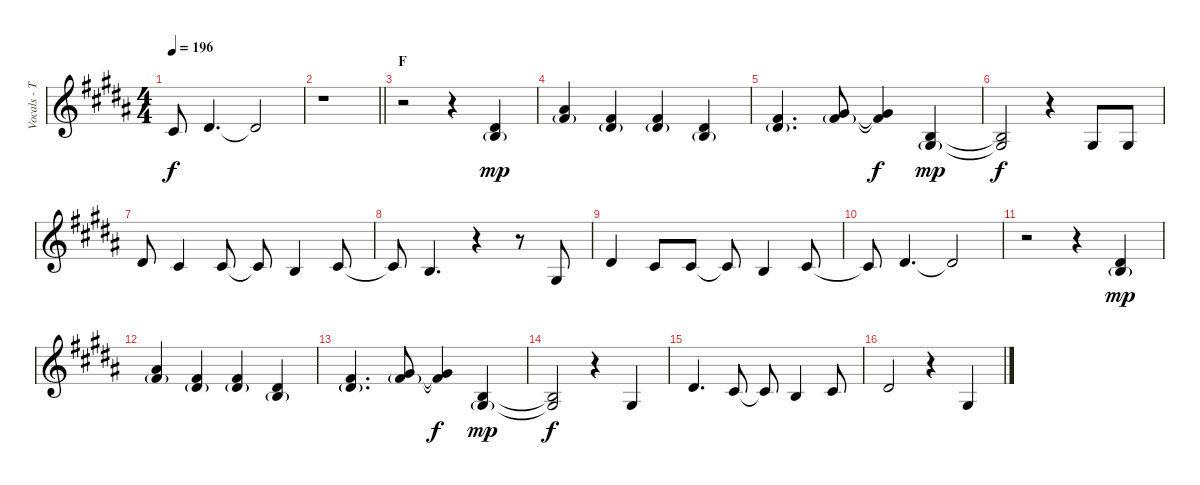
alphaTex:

\track ("Vocals - Takanori" "Vocals - T") {instrument lead6voice}
\staff {score}
\tuning (E4 B3 G3 D3 A2 E2) {hide}
\ts (4 4)
\tempo 196
\clef g2
\ks b
2.2.8{dy f} 4.2.4{d} 4.2{t}.2 |
\barLineRight lightlight
r.1 |
\section ("" "F")
r.2 r.4 (4.2 4.3{g}).4{dy mp} |
(6.1 7.2{g}).4 (2.1 4.2{g}).4 (2.1 4.2{g}).4 (4.2 4.3{g}).4 |
(2.1 4.2{g}).4{d} (4.1 7.2{g}).8 (4.1{t} 7.2{t}).4{dy f} (0.2 1.3{g}).4{dy mp} |
(0.2{t} 1.3{t}).2{dy f} r.4 1.3.8 1.3.8 |
4.2.8 2.2.4 2.2.8 2.2{t}.8 0.2.4 2.2.8 |
2.2{t}.8 0.2.4{d} r.4 r.8 1.3.8 |
4.2.4 2.2.8 2.2.8 2.2{t}.8 0.2.4 2.2.8 |
2.2{t}.8 4.2.4{d} 4.2{t}.2 |
r.2 r.4 (4.2 4.3{g}).4{dy mp} |
(6.1 7.2{g}).4 (2.1 4.2{g}).4 (2.1 4.2{g}).4 (4.2 4.3{g}).4 |
(2.1 4.2{g}).4{d} (4.1 7.2{g}).8 (4.1{t} 7.2{t}).4{dy f} (0.2 1.3{g}).4{dy mp} |
(0.2{t} 1.3{t}).2{dy f} r.4 1.3.4 |
4.2.4{d} 2.2.8 2.2{t}.8 0.2.4 2.2.8 |
4.2.2 r.4 1.3.4
